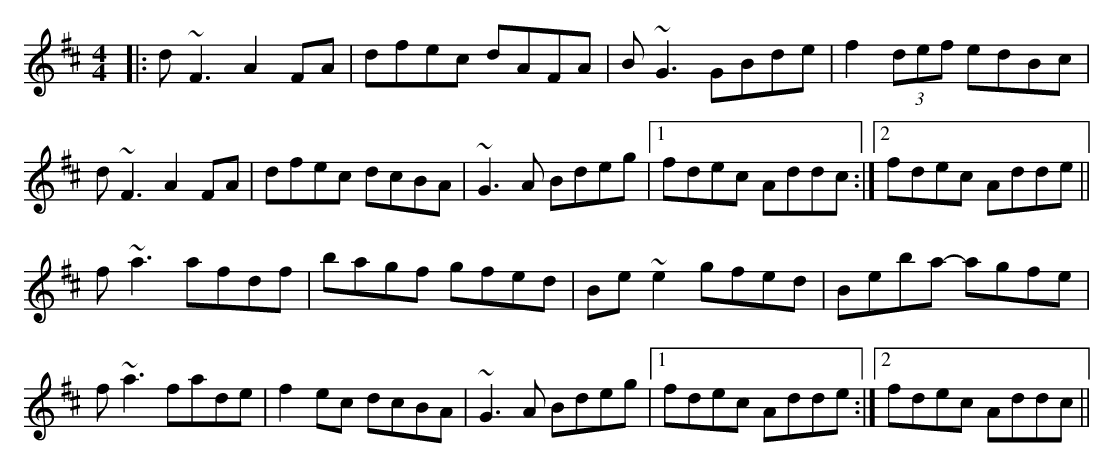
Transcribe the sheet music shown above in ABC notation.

X:1
M:4/4
K:D
|:d~F3 A2FA|dfec dAFA|B~G3 GBde|f2(3def edBc|
d~F3 A2FA|dfec dcBA|~G3A Bdeg|1 fdec Addc:|2 fdec Adde||
f~a3 afdf|bagf gfed|Be~e2 gfed|Beba- agfe|
f~a3 fade|f2ec dcBA|~G3A Bdeg|1 fdec Adde:|2 fdec Addc||
